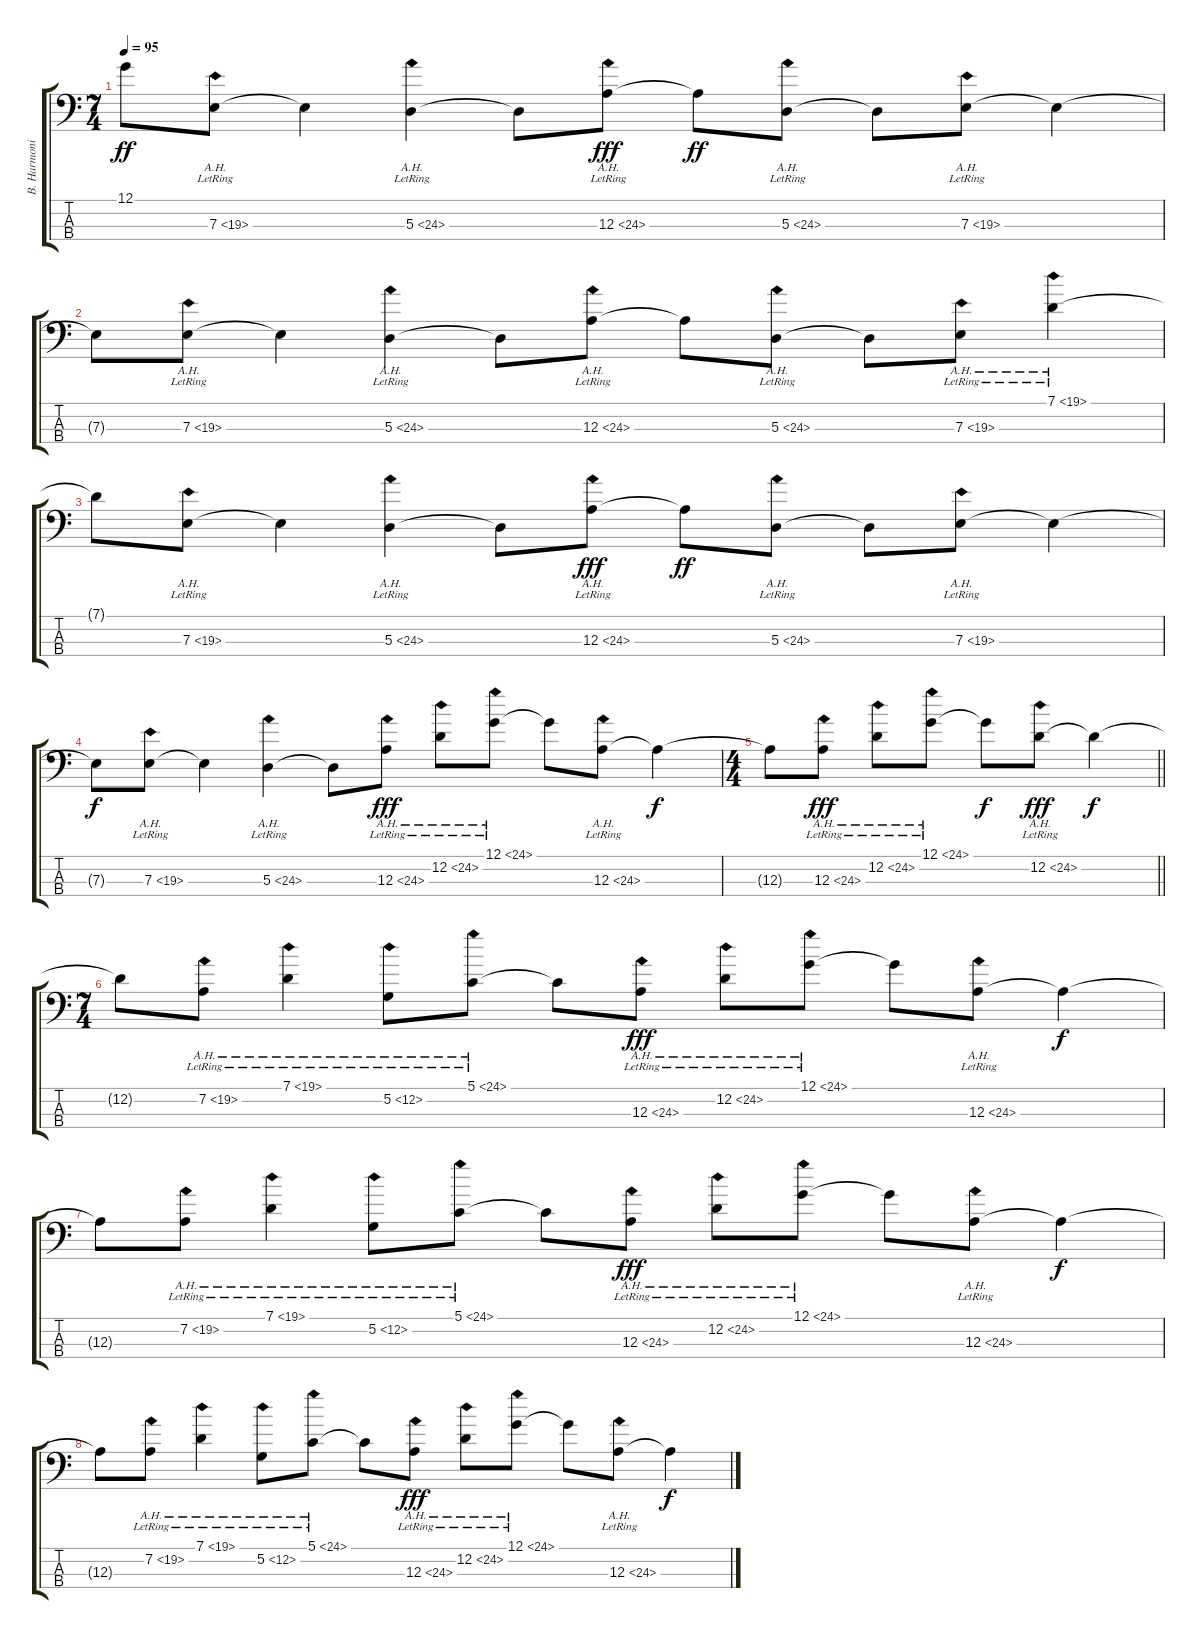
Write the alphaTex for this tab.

\track ("B. Harmonics" "B. Harmoni") {mute instrument electricguitarclean}
\staff {score tabs}
\tuning (G2 D2 A1 D1) {hide}
\ts (7 4)
\tempo 95
\clef f4
\ks c
12.1{t}.8{dy ff} 7.3{ah 12 lr}.8 7.3{t}.4 5.3{ah 19 lr}.4 5.3{t}.8 12.3{ah 12 lr}.8{dy fff} 12.3{t}.8{dy ff} 5.3{ah 19 lr}.8 5.3{t}.8 7.3{ah 12 lr}.8 7.3{t}.4 |
7.3{t}.8 7.3{ah 12 lr}.8 7.3{t}.4 5.3{ah 19 lr}.4 5.3{t}.8 12.3{ah 12 lr}.8 12.3{t}.8 5.3{ah 19 lr}.8 5.3{t}.8 7.3{ah 12 lr}.8 7.1{ah 12 lr}.4 |
7.1{t}.8 7.3{ah 12 lr}.8 7.3{t}.4 5.3{ah 19 lr}.4 5.3{t}.8 12.3{ah 12 lr}.8{dy fff} 12.3{t}.8{dy ff} 5.3{ah 19 lr}.8 5.3{t}.8 7.3{ah 12 lr}.8 7.3{t}.4 |
7.3{t}.8{dy f} 7.3{ah 12 lr}.8 7.3{t}.4 5.3{ah 19 lr}.4 5.3{t}.8 12.3{ah 12 lr}.8{dy fff} 12.2{ah 12 lr}.8 12.1{ah 12 lr}.8 12.1{t}.8 12.3{ah 12 lr}.8 12.3{t}.4{dy f} |
\ts (4 4)
\barLineRight lightlight
12.3{t}.8 12.3{ah 12 lr}.8{dy fff} 12.2{ah 12 lr}.8 12.1{ah 12 lr}.8 12.1{t}.8{dy f} 12.2{ah 12 lr}.8{dy fff} 12.2{t}.4{dy f} |
\ts (7 4)
\section ("" "")
12.2{t}.8 7.2{ah 12 lr}.8 7.1{ah 12 lr}.4 5.2{ah 7 lr}.8 5.1{ah 19 lr}.8 5.1{t}.8 12.3{ah 12 lr}.8{dy fff} 12.2{ah 12 lr}.8 12.1{ah 12 lr}.8 12.1{t}.8 12.3{ah 12 lr}.8 12.3{t}.4{dy f} |
12.3{t}.8 7.2{ah 12 lr}.8 7.1{ah 12 lr}.4 5.2{ah 7 lr}.8 5.1{ah 19 lr}.8 5.1{t}.8 12.3{ah 12 lr}.8{dy fff} 12.2{ah 12 lr}.8 12.1{ah 12 lr}.8 12.1{t}.8 12.3{ah 12 lr}.8 12.3{t}.4{dy f} |
12.3{t}.8 7.2{ah 12 lr}.8 7.1{ah 12 lr}.4 5.2{ah 7 lr}.8 5.1{ah 19 lr}.8 5.1{t}.8 12.3{ah 12 lr}.8{dy fff} 12.2{ah 12 lr}.8 12.1{ah 12 lr}.8 12.1{t}.8 12.3{ah 12 lr}.8 12.3{t}.4{dy f}
